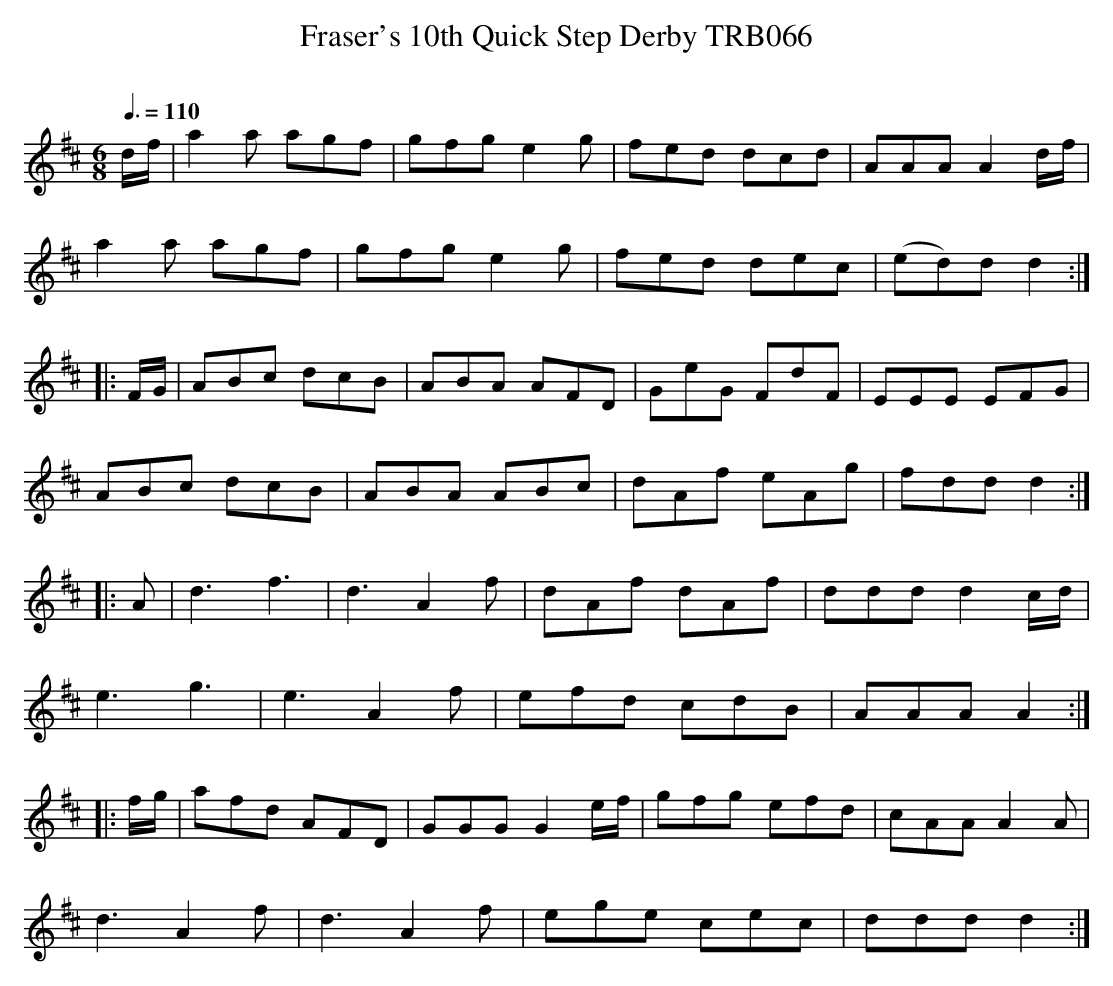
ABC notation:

X:1
T:Fraser's 10th Quick Step Derby TRB066
Q:3/8=110
L:1/8
M:6/8
O:
K:D
d/f/ | a2 a agf | gfg e2 g | fed dcd | AAA A2 d/f/ |
a2 a agf | gfg e2 g | fed dec | (ed)dd2 :|
|:F/G/ | ABc dcB | ABA AFD | GeG FdF | EEE EFG |
ABc dcB | ABA ABc | dAf eAg | fddd2 :|
|:A | d3 f3 | d3 A2 f | dAf dAf | ddd d2 c/d/ |
e3 g3 | e3 A2 f | efd cdB | AAA A2 :|
|:f/g/ | afd AFD | GGG G2 e/f/ | gfg efd | cAA A2 A |
d3 A2 f | d3 A2 f | ege cec | dddd2 :|
